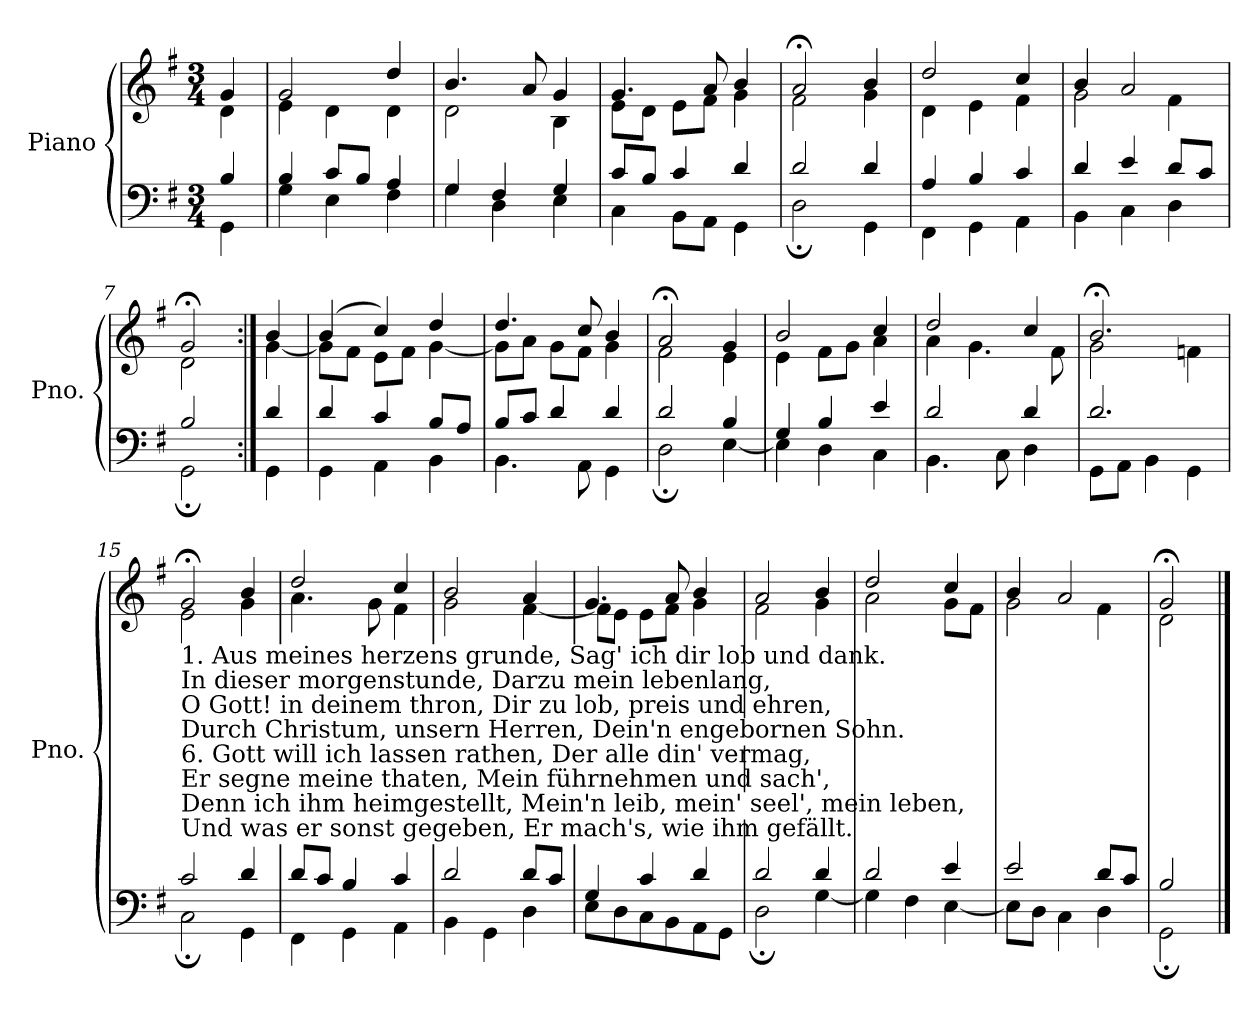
**kern	**kern
*part1	*part1
*staff2	*staff1
*I"Piano	*
*I'Pno.	*
*clefF4	*clefG2
*k[f#]	*k[f#]
*M3/4	*M3/4
*MM80	*MM80
=	=
*^	*^
4B/	4GG\	4g/	4d\
=1	=1	=1	=1
4B/	4G\	2g/	4e\
8c/L	4E\	.	4d\
8B/J	.	.	.
4A/	4F#\	4dd/	4d\
=2	=2	=2	=2
4G/	4G\	4.b/	2d\
4F#/	4D\	.	.
.	.	8a/	.
4G/	4E\	4g/	4B\
=3	=3	=3	=3
8c/L	4C\	4.g/	8e\L
8B/J	.	.	8d\J
4c/	8BB\L	.	8e\L
.	8AA\J	8a/	8f#\J
4d/	4GG\	4b/	4g\
=4	=4	=4	=4
2d/	2D;\	2a;</	2f#\
4d/	4GG\	4b/	4g\
=5	=5	=5	=5
4A/	4FF#\	2dd/	4d\
4B/	4GG\	.	4e\
4c/	4AA\	4cc/	4f#\
=6	=6	=6	=6
4d/	4BB\	4b/	2g\
4e/	4C\	2a/	.
8d/L	4D\	.	4f#\
8c/J	.	.	.
=7	=7	=7	=7
2B/	2GG;\	2g;</	2d\
!!LO:LB:g=z	!!
=8:|!	=8:|!	=8:|!	=8:|!
4d/	4GG\	4b/	[4g\
=9	=9	=9	=9
4d/	4GG\	(4b/	8g\L]
.	.	.	8f#\J
4c/	4AA\	4cc/)	8e\L
.	.	.	8f#\J
8B/L	4BB\	4dd/	[4g\
8A/J	.	.	.
=10	=10	=10	=10
8B/L	4.BB\	4.dd/	8g\L]
8c/J	.	.	8a\J
4d/	.	.	8g\L
.	8AA\	8cc/	8f#\J
4d/	4GG\	4b/	4g\
=11	=11	=11	=11
2d/	2D;\	2a;</	2f#\
4B/	[4E\	4g/	4e\
=12	=12	=12	=12
4G/	4E\]	2b/	4e\
4B/	4D\	.	8f#\L
.	.	.	8g\J
4e/	4C\	4cc/	4a\
=13	=13	=13	=13
2d/	4.BB\	2dd/	4a\
.	.	.	4.g\
.	8C\	.	.
4d/	4D\	4cc/	.
.	.	.	8f#\
=14	=14	=14	=14
2.d/	8GG\L	2.b;</	2g\
.	8AA\J	.	.
.	4BB\	.	.
.	4GG\	.	4fn\
!!LO:LB:g=z	!!
=15	=15	=15	=15
!	!	!LO:TX:b:t=1. Aus meines herzens grunde, Sag' ich dir lob und dank.	!
!	!	!LO:TX:b:t=In dieser morgenstunde, Darzu mein lebenlang,	!
!	!	!LO:TX:b:t=O Gott! in deinem thron, Dir zu lob, preis und ehren,	!
!	!	!LO:TX:b:t=Durch Christum, unsern Herren, Dein'n engebornen Sohn.	!
!	!	!LO:TX:b:t=6. Gott will ich lassen rathen, Der alle din' vermag,	!
!	!	!LO:TX:b:t=Er segne meine thaten, Mein führnehmen und sach',	!
!	!	!LO:TX:b:t=Denn ich ihm heimgestellt, Mein'n leib, mein' seel', mein leben,	!
!	!	!LO:TX:b:t=Und was er sonst gegeben, Er mach's, wie ihm gefällt.	!
2c/	2C;\	2g;</	2e\
4d/	4GG\	4b/	4g\
=16	=16	=16	=16
8d/L	4FF#\	2dd/	4.a\
8c/J	.	.	.
4B/	4GG\	.	.
.	.	.	8g\
4c/	4AA\	4cc/	4f#\
=17	=17	=17	=17
2d/	4BB\	2b/	2g\
.	4GG\	.	.
8d/L	4D\	4a/	[4f#\
8c/J	.	.	.
=18	=18	=18	=18
4G/	8E\L	4.g/	8f#\L]
.	8D\	.	8e\J
4c/	8C\	.	8e\L
.	8BB\	8a/	8f#\J
4d/	8AA\	4b/	4g\
.	8GG\J	.	.
=19	=19	=19	=19
2d/	2D;\	2a/	2f#\
4d/	[4G\	4b/	4g\
=20	=20	=20	=20
2d/	4G\]	2dd/	2a\
.	4F#\	.	.
4e/	[4E\	4cc/	8g\L
.	.	.	8f#\J
=21	=21	=21	=21
2e/	8E\L]	4b/	2g\
.	8D\J	.	.
.	4C\	2a/	.
8d/L	4D\	.	4f#\
8c/J	.	.	.
=22	=22	=22	=22
2B/	2GG;\	2g;</	2d\
*v	*v	*	*
*	*v	*v
==	==
*-	*-
